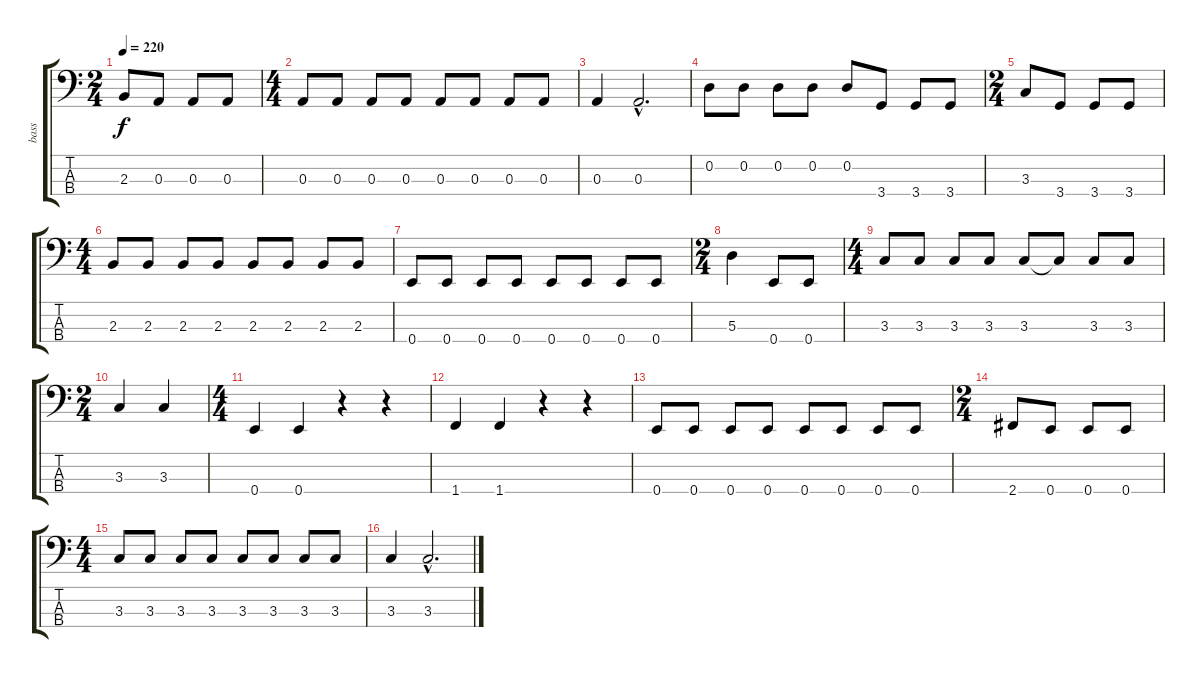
\track ("bass" "bass") {instrument electricbassfinger}
\staff {score tabs}
\tuning (G2 D2 A1 E1) {hide}
\ts (2 4)
\tempo 220
\clef f4
\ks c
2.3.8{dy f} 0.3.8 0.3.8 0.3.8 |
\ts (4 4)
0.3.8 0.3.8 0.3.8 0.3.8 0.3.8 0.3.8 0.3.8 0.3.8 |
0.3.4 0.3{hac}.2{d} |
0.2.8 0.2.8 0.2.8 0.2.8 0.2.8 3.4.8 3.4.8 3.4.8 |
\ts (2 4)
3.3.8 3.4.8 3.4.8 3.4.8 |
\ts (4 4)
2.3.8 2.3.8 2.3.8 2.3.8 2.3.8 2.3.8 2.3.8 2.3.8 |
0.4.8 0.4.8 0.4.8 0.4.8 0.4.8 0.4.8 0.4.8 0.4.8 |
\ts (2 4)
5.3.4 0.4.8 0.4.8 |
\ts (4 4)
3.3.8 3.3.8 3.3.8 3.3.8 3.3.8 3.3{t}.8 3.3.8 3.3.8 |
\ts (2 4)
3.3.4 3.3.4 |
\ts (4 4)
0.4.4 0.4.4 r.4 r.4 |
1.4.4 1.4.4 r.4 r.4 |
0.4.8 0.4.8 0.4.8 0.4.8 0.4.8 0.4.8 0.4.8 0.4.8 |
\ts (2 4)
2.4.8 0.4.8 0.4.8 0.4.8 |
\ts (4 4)
3.3.8 3.3.8 3.3.8 3.3.8 3.3.8 3.3.8 3.3.8 3.3.8 |
3.3.4 3.3{hac}.2{d}
